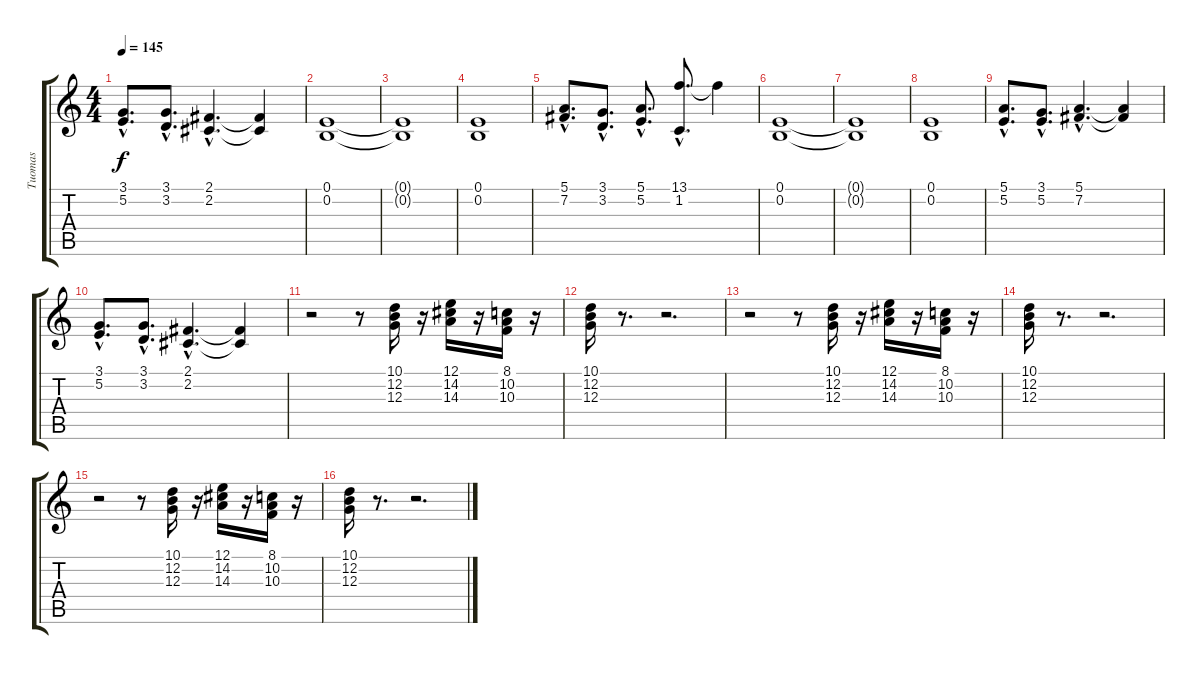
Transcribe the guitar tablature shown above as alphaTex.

\track ("Tuomas" "Tuomas") {instrument stringensemble1}
\staff {score tabs}
\tuning (E4 B3 G3 D3 A2 E2) {hide}
\ts (4 4)
\tempo 145
\clef g2
\ks c
(3.1{hac} 5.2{hac}).8{d dy f} (3.1{hac} 3.2{hac}).8{d} (2.1{hac} 2.2{hac}).4{d} (2.1{t} 2.2{t}).4 |
(0.1 0.2).1 |
(0.1{t} 0.2{t}).1 |
(0.1 0.2).1 |
(5.1{hac} 7.2{hac}).8{d} (3.1{hac} 3.2{hac}).8{d} (5.1{hac} 5.2{hac}).8{d} (13.1{hac} 1.2{hac}).8{d} 13.1{t}.4 |
(0.1 0.2).1 |
(0.1{t} 0.2{t}).1 |
(0.1 0.2).1 |
(5.1{hac} 5.2{hac}).8{d} (3.1{hac} 5.2{hac}).8{d} (5.1{hac} 7.2{hac}).4{d} (5.1{t} 7.2{t}).4 |
(3.1{hac} 5.2{hac}).8{d} (3.1{hac} 3.2{hac}).8{d} (2.1{hac} 2.2{hac}).4{d} (2.1{t} 2.2{t}).4 |
r.2 r.8 (10.1 12.2 12.3).16 r.16 (12.1 14.2 14.3).16 r.16 (8.1 10.2 10.3).16 r.16 |
(10.1 12.2 12.3).16 r.8{d} r.2{d} |
r.2 r.8 (10.1 12.2 12.3).16 r.16 (12.1 14.2 14.3).16 r.16 (8.1 10.2 10.3).16 r.16 |
(10.1 12.2 12.3).16 r.8{d} r.2{d} |
r.2 r.8 (10.1 12.2 12.3).16 r.16 (12.1 14.2 14.3).16 r.16 (8.1 10.2 10.3).16 r.16 |
(10.1 12.2 12.3).16 r.8{d} r.2{d}
